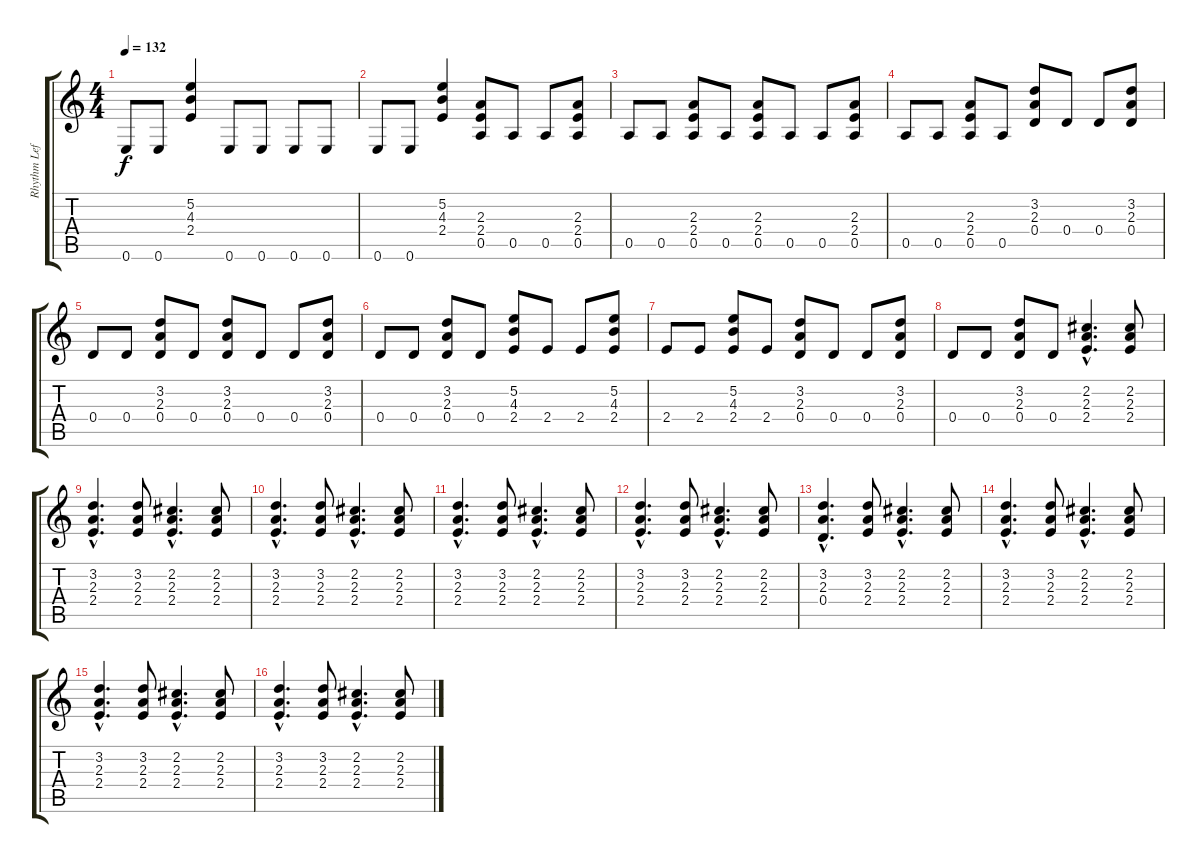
\track ("Rhythm Left pan" "Rhythm Lef") {instrument distortionguitar}
\staff {score tabs}
\tuning (E4 B3 G3 D3 A2 E2) {hide}
\ts (4 4)
\tempo 132
\clef g2
\ks c
0.6.8{dy f} 0.6.8 (5.2 4.3 2.4).4 0.6.8 0.6.8 0.6.8 0.6.8 |
0.6.8 0.6.8 (5.2 4.3 2.4).4 (2.3 2.4 0.5).8 0.5.8 0.5.8 (2.3 2.4 0.5).8 |
0.5.8 0.5.8 (2.3 2.4 0.5).8 0.5.8 (2.3 2.4 0.5).8 0.5.8 0.5.8 (2.3 2.4 0.5).8 |
0.5.8 0.5.8 (2.3 2.4 0.5).8 0.5.8 (3.2 2.3 0.4).8 0.4.8 0.4.8 (3.2 2.3 0.4).8 |
0.4.8 0.4.8 (3.2 2.3 0.4).8 0.4.8 (3.2 2.3 0.4).8 0.4.8 0.4.8 (3.2 2.3 0.4).8 |
0.4.8 0.4.8 (3.2 2.3 0.4).8 0.4.8 (5.2 4.3 2.4).8 2.4.8 2.4.8 (5.2 4.3 2.4).8 |
2.4.8 2.4.8 (5.2 4.3 2.4).8 2.4.8 (3.2 2.3 0.4).8 0.4.8 0.4.8 (3.2 2.3 0.4).8 |
0.4.8 0.4.8 (3.2 2.3 0.4).8 0.4.8 (2.2{hac} 2.3{hac} 2.4{hac}).4{d} (2.2 2.3 2.4).8 |
(3.2{hac} 2.3{hac} 2.4{hac}).4{d} (3.2 2.3 2.4).8 (2.2{hac} 2.3{hac} 2.4{hac}).4{d} (2.2 2.3 2.4).8 |
(3.2{hac} 2.3{hac} 2.4{hac}).4{d} (3.2 2.3 2.4).8 (2.2{hac} 2.3{hac} 2.4{hac}).4{d} (2.2 2.3 2.4).8 |
(3.2{hac} 2.3{hac} 2.4{hac}).4{d} (3.2 2.3 2.4).8 (2.2{hac} 2.3{hac} 2.4{hac}).4{d} (2.2 2.3 2.4).8 |
(3.2{hac} 2.3{hac} 2.4{hac}).4{d} (3.2 2.3 2.4).8 (2.2{hac} 2.3{hac} 2.4{hac}).4{d} (2.2 2.3 2.4).8 |
(3.2{hac} 2.3{hac} 0.4{hac}).4{d} (3.2 2.3 2.4).8 (2.2{hac} 2.3{hac} 2.4{hac}).4{d} (2.2 2.3 2.4).8 |
(3.2{hac} 2.3{hac} 2.4{hac}).4{d} (3.2 2.3 2.4).8 (2.2{hac} 2.3{hac} 2.4{hac}).4{d} (2.2 2.3 2.4).8 |
(3.2{hac} 2.3{hac} 2.4{hac}).4{d} (3.2 2.3 2.4).8 (2.2{hac} 2.3{hac} 2.4{hac}).4{d} (2.2 2.3 2.4).8 |
(3.2{hac} 2.3{hac} 2.4{hac}).4{d} (3.2 2.3 2.4).8 (2.2{hac} 2.3{hac} 2.4{hac}).4{d} (2.2 2.3 2.4).8
